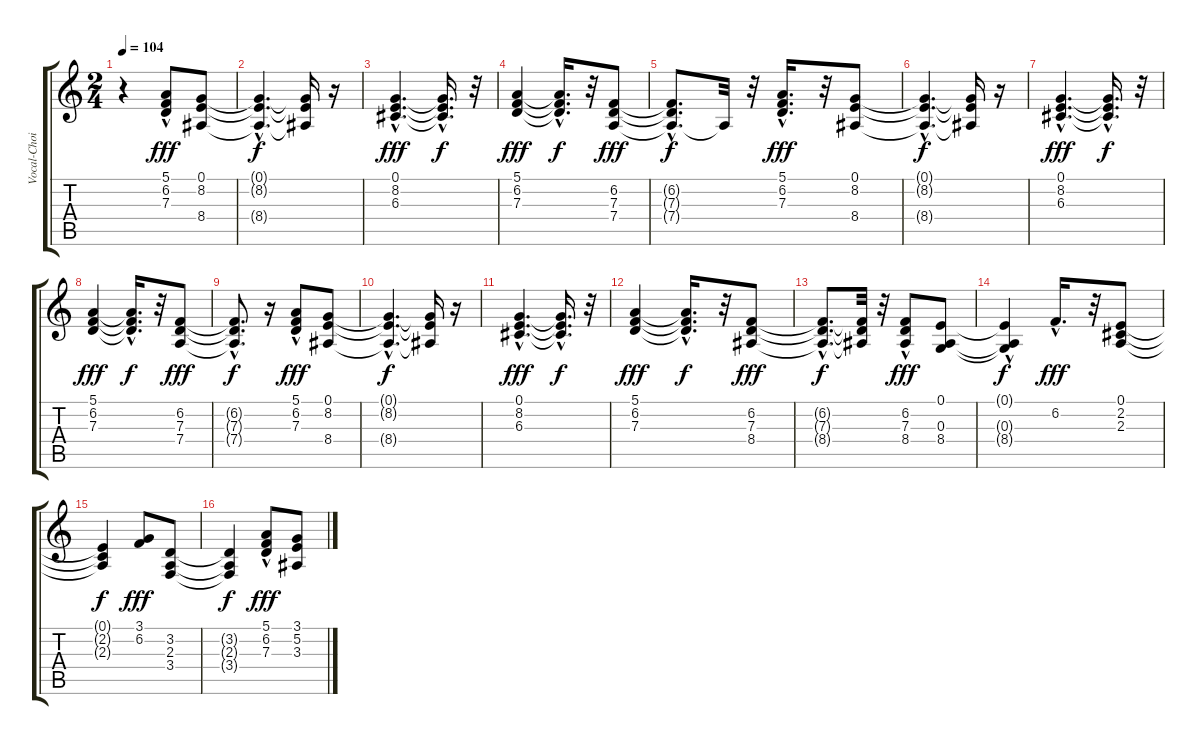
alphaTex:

\track ("Vocal-Choir" "Vocal-Choi") {instrument pad4choir}
\staff {score tabs}
\tuning (E4 B3 G3 D3 A2 E2) {hide}
\ts (2 4)
\tempo 104
\clef g2
\ks c
r.4{dy f} (5.1 6.2{hac} 7.3).8{dy fff} (0.1 8.2 8.4).8 |
(0.1{hac t} 8.2{hac t} 8.4{hac t}).4{d dy f} (0.1{t} 8.2{t} 8.4{t}).16 r.16 |
(0.1{hac} 8.2{hac} 6.3{hac}).4{d dy fff} (0.1{t} 8.2{t} 6.3{hac t}).16{d dy f} r.32 |
(5.1 6.2 7.3).4{dy fff} (5.1{t} 6.2{t} 7.3{hac t}).16{d dy f} r.32 (6.2 7.3 7.4).8{dy fff} |
(6.2{hac t} 7.3{t} 7.4{hac t}).8{d dy f} 7.4{t}.32 r.32 (5.1{hac} 6.2{hac} 7.3{hac}).16{d dy fff} r.32 (0.1 8.2 8.4).8 |
(0.1{hac t} 8.2{hac t} 8.4{hac t}).4{d dy f} (0.1{t} 8.2{t} 8.4{t}).16 r.16 |
(0.1{hac} 8.2{hac} 6.3{hac}).4{d dy fff} (0.1{t} 8.2{t} 6.3{hac t}).16{d dy f} r.32 |
(5.1 6.2 7.3).4{dy fff} (5.1{t} 6.2{t} 7.3{hac t}).16{d dy f} r.32 (6.2 7.3 7.4).8{dy fff} |
(6.2{hac t} 7.3{t} 7.4{hac t}).8{d dy f} r.16 (5.1{hac} 6.2{hac} 7.3).8{dy fff} (0.1 8.2 8.4).8 |
(0.1{hac t} 8.2{hac t} 8.4{hac t}).4{d dy f} (0.1{t} 8.2{t} 8.4{t}).16 r.16 |
(0.1{hac} 8.2{hac} 6.3{hac}).4{d dy fff} (0.1{t} 8.2{t} 6.3{hac t}).16{d dy f} r.32 |
(5.1 6.2 7.3).4{dy fff} (5.1{t} 6.2{hac t} 7.3{hac t}).16{d dy f} r.32 (6.2 7.3 8.4).8{dy fff} |
(6.2{hac t} 7.3{hac t} 8.4{hac t}).8{d dy f} (6.2{t} 7.3{t} 8.4{t}).32 r.32 (6.2 7.3{hac} 8.4).8{dy fff} (0.1 0.3 8.4).8 |
(0.1{hac t} 0.3{t} 8.4{t}).4{dy f} 6.2{hac}.16{d dy fff} r.32 (0.1 2.2 2.3).8 |
(0.1{t} 2.2{t} 2.3{t}).4{dy f} (3.1 6.2).8{dy fff} (3.2 2.3 3.4).8 |
(3.2{t} 2.3{t} 3.4{t}).4{dy f} (5.1 6.2{hac} 7.3).8{dy fff} (3.1 5.2 3.3).8
